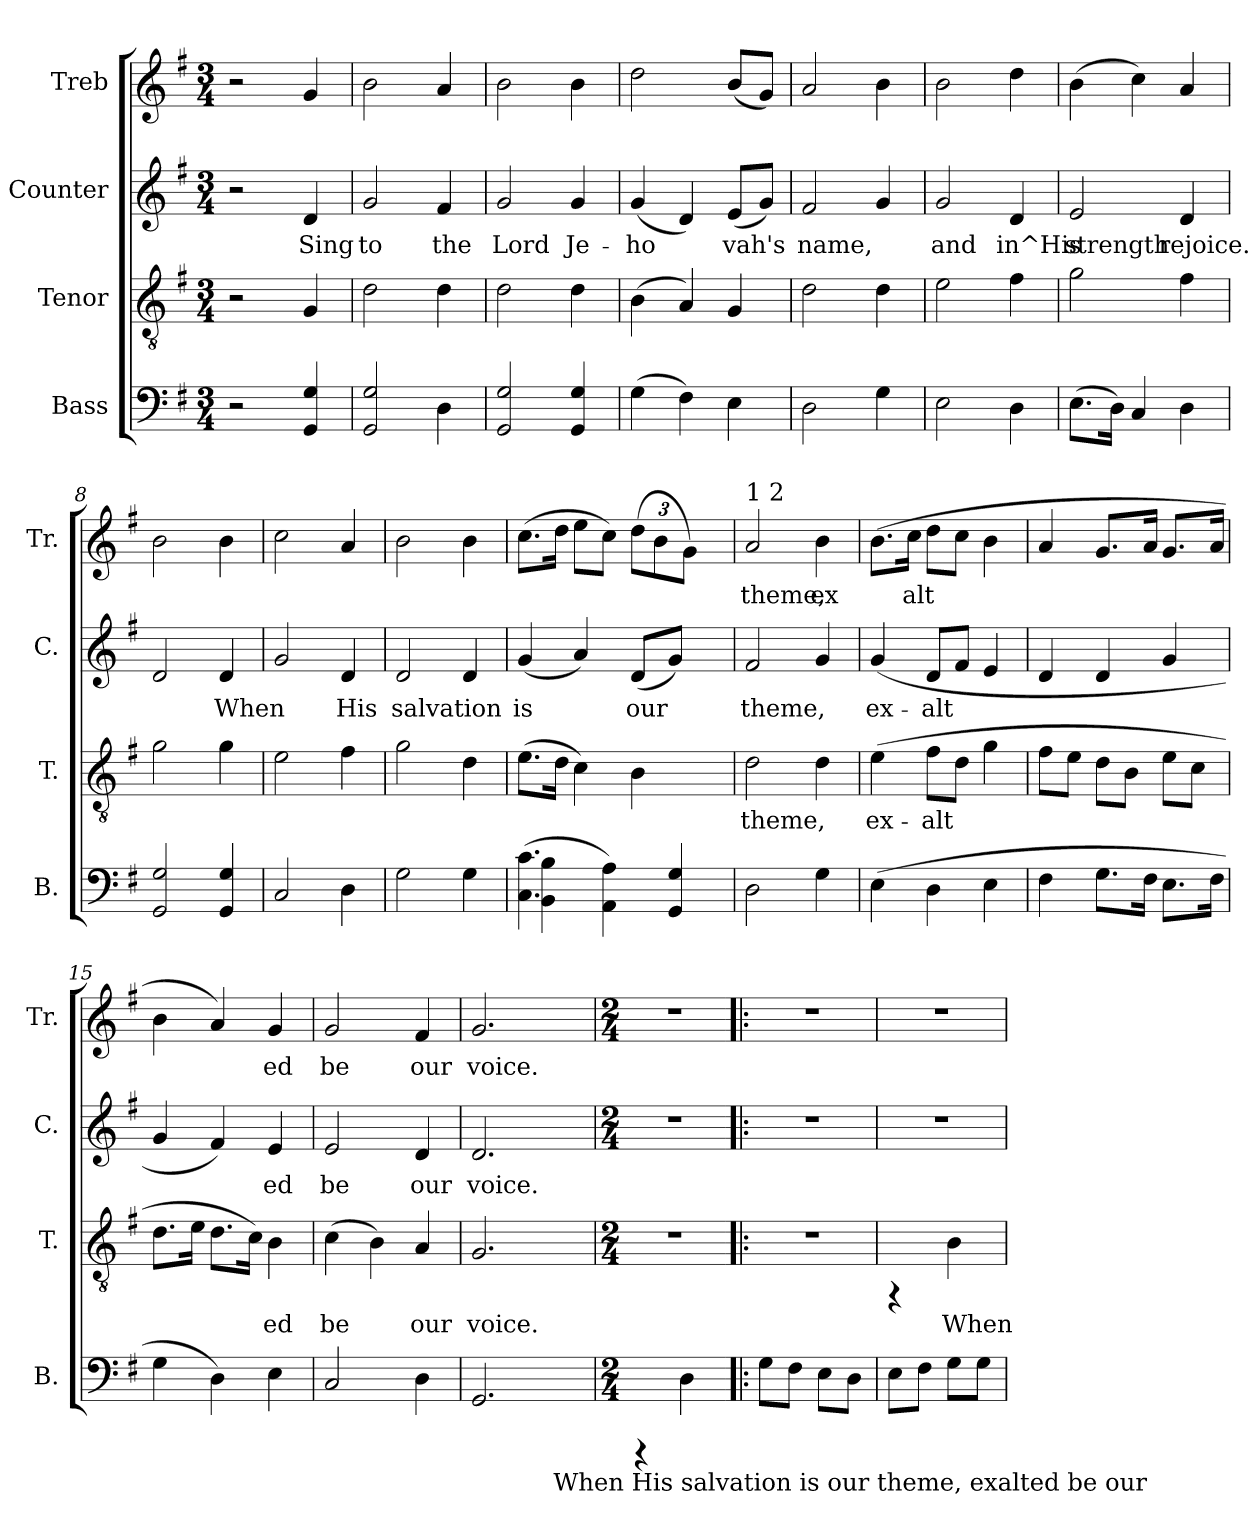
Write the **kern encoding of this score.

**kern	**text	**kern	**text	**kern	**text	**kern	**text
*part4	*part4	*part3	*part3	*part2	*part2	*part1	*part1
*staff4	*staff4	*staff3	*staff3	*staff2	*staff2	*staff1	*staff1
*I"Bass	*	*I"Tenor	*	*I"Counter	*	*I"Treb	*
*I'B.	*	*I'T.	*	*I'C.	*	*I'Tr.	*
!!LO:PB:g=z
*stria5	*	*stria5	*	*stria5	*	*stria5	*
*clefF4	*	*clefGv2	*	*clefG2	*	*clefG2	*
*k[f#]	*	*k[f#]	*	*k[f#]	*	*k[f#]	*
*G:	*	*G:	*	*G:	*	*G:	*
*M3/4	*	*M3/4	*	*M3/4	*	*M3/4	*
=1	=1	=1	=1	=1	=1	=1	=1
2r	.	2r	.	2r	.	2r	.
!	!LO:LY:b	!	!LO:LY:b	!	!LO:LY:b:cj	!	!LO:LY:b:cj
4G/ 4GG/	.	4G/	.	4d/	Sing	4g/	.
=2	=2	=2	=2	=2	=2	=2	=2
!	!LO:LY:b	!	!LO:LY:b	!	!LO:LY:b:cj	!	!LO:LY:b:cj
2G/ 2GG/	.	2d\	.	2g/	to	2b\	.
!	!LO:LY:b	!	!LO:LY:b	!	!LO:LY:b:cj	!	!LO:LY:b:cj
4D\	.	4d\	.	4f#/	the	4a/	.
=3	=3	=3	=3	=3	=3	=3	=3
!	!LO:LY:b	!	!LO:LY:b	!	!LO:LY:b:cj	!	!LO:LY:b:cj
2G/ 2GG/	.	2d\	.	2g/	Lord	2b\	.
!	!LO:LY:b	!	!LO:LY:b	!	!LO:LY:b:cj	!	!LO:LY:b:cj
4G/ 4GG/	.	4d\	.	4g/	Je-	4b\	.
=4	=4	=4	=4	=4	=4	=4	=4
!	!LO:LY:b	!	!LO:LY:b	!	!LO:LY:b:cj	!	!LO:LY:b:cj
(>4G\	.	(>4B\	.	(<4g/	-ho-	2dd\	.
!	!LO:LY:b	!	!LO:LY:b	!	!LO:LY:b:cj	!	!
4F#\)	.	4A/)	.	4d/)	--	.	.
!	!LO:LY:b	!	!LO:LY:b	!	!LO:LY:b:cj	!	!LO:LY:b:cj
4E\	.	4G/	.	(<8e/L	-vah's	(<8b/L	.
!	!	!	!	!	!LO:LY:b:cj	!	!LO:LY:b:cj
.	.	.	.	8g/J)	.	8g/J)	.
=5	=5	=5	=5	=5	=5	=5	=5
!	!LO:LY:b	!	!LO:LY:b	!	!LO:LY:b:cj	!	!LO:LY:b:cj
2D\	.	2d\	.	2f#/	name,	2a/	.
!	!LO:LY:b	!	!LO:LY:b	!	!LO:LY:b:cj	!	!LO:LY:b:cj
4G\	.	4d\	.	4g/	.	4b\	.
=6	=6	=6	=6	=6	=6	=6	=6
!	!LO:LY:b	!	!LO:LY:b	!	!LO:LY:b:cj	!	!LO:LY:b:cj
2E\	.	2e\	.	2g/	and	2b\	.
!	!LO:LY:b	!	!LO:LY:b	!	!LO:LY:b:cj	!	!LO:LY:b:cj
4D\	.	4f#\	.	4d/	in^His	4dd\	.
=7	=7	=7	=7	=7	=7	=7	=7
!	!LO:LY:b	!	!LO:LY:b	!	!LO:LY:b:cj	!	!LO:LY:b:cj
(>8.E\L	.	2g\	.	2e/	strength	(>4b\	.
!	!LO:LY:b	!	!	!	!	!	!
16D\J)	.	.	.	.	.	.	.
!	!LO:LY:b	!	!	!	!	!	!LO:LY:b:cj
4C/	.	.	.	.	.	4cc\)	.
!	!LO:LY:b	!	!LO:LY:b	!	!LO:LY:b:cj	!	!LO:LY:b:cj
4D\	.	4f#\	.	4d/	rejoice.	4a/	.
=8	=8	=8	=8	=8	=8	=8	=8
!	!LO:LY:b	!	!LO:LY:b	!	!LO:LY:b:cj	!	!LO:LY:b:cj
2G/ 2GG/	.	2g\	.	2d/	.	2b\	.
!	!LO:LY:b	!	!LO:LY:b	!	!LO:LY:b:cj	!	!LO:LY:b:cj
4G/ 4GG/	.	4g\	.	4d/	When	4b\	.
=9	=9	=9	=9	=9	=9	=9	=9
!	!LO:LY:b	!	!LO:LY:b	!	!LO:LY:b:cj	!	!LO:LY:b:cj
2C/	.	2e\	.	2g/	.	2cc\	.
!	!LO:LY:b	!	!LO:LY:b	!	!LO:LY:b:cj	!	!LO:LY:b:cj
4D\	.	4f#\	.	4d/	His	4a/	.
=10	=10	=10	=10	=10	=10	=10	=10
!	!LO:LY:b	!	!LO:LY:b	!	!LO:LY:b:cj	!	!LO:LY:b:cj
2G\	.	2g\	.	2d/	salvation	2b\	.
!	!LO:LY:b	!	!LO:LY:b	!	!LO:LY:b:cj	!	!LO:LY:b:cj
4G\	.	4d\	.	4d/	.	4b\	.
=11	=11	=11	=11	=11	=11	=11	=11
*^	*	*	*	*	*	*	*
!	!	!LO:LY:b	!	!LO:LY:b	!	!LO:LY:b:cj	!	!LO:LY:b:cj
(>4.c\ 4.C\	4B\ 4BB\	.	(>8.e\L	.	(<4g/	is	(>8.cc\L	.
!	!	!	!	!LO:LY:b	!	!	!	!LO:LY:b:cj
.	.	.	16d\J	.	.	.	16dd\J	.
!	!	!	!	!LO:LY:b	!	!LO:LY:b:cj	!	!LO:LY:b:cj
.	2ryy	.	4c\)	.	4a/)	.	8ee\L	.
!	!	!LO:LY:b	!	!	!	!	!	!LO:LY:b:cj
4A\ 4AA\)	.	.	.	.	.	.	8cc\J)	.
!	!	!	!	!LO:LY:b	!	!LO:LY:b:cj	!	!
*	*	*	*	*	*	*	*Xbrackettup	*
!	!	!	!	!	!	!	!	!LO:LY:b:cj
.	.	.	4B\	.	(<8d/L	our	(>12dd\L	.
!	!	!	!	!	!	!	!	!LO:LY:b:cj
.	.	.	.	.	.	.	12b\	.
!	!	!LO:LY:b	!	!	!	!LO:LY:b:cj	!	!
4G/ 4GG/	.	.	.	.	8g/J)	.	.	.
!	!	!	!	!	!	!	!	!LO:LY:b:cj
.	.	.	.	.	.	.	12g\J)	.
.	8ryy	.	8ryy	.	8ryy	.	8ryy	.
!!LO:LB:g=z
=12	=12	=12	=12	=12	=12	=12	=12	=12
!	!	!	!	!	!	!	!LO:TX:a:t=1 2	!
!	!	!LO:LY:b	!	!LO:LY:b	!	!LO:LY:b:cj	!	!LO:LY:b:cj
*v	*v	*	*	*	*	*	*	*
2D\	.	2d\	theme,	2f#/	theme,	2a/	theme,
!	!LO:LY:b	!	!LO:LY:b	!	!LO:LY:b:cj	!	!LO:LY:b:cj
4G\	.	4d\	.	4g/	.	4b\	ex-
=13	=13	=13	=13	=13	=13	=13	=13
!	!LO:LY:b	!	!LO:LY:b	!	!LO:LY:b:cj	!	!LO:LY:b:cj
(>4E\	.	(>4e\	ex-	(<4g/	ex-	(>8.b\L	--
!	!	!	!	!	!	!	!LO:LY:b:cj
.	.	.	.	.	.	16cc\J	-alt-
!	!LO:LY:b	!	!LO:LY:b	!	!LO:LY:b:cj	!	!LO:LY:b:cj
4D\	.	8f#\L	-alt-	8d/L	-alt-	8dd\L	--
!	!	!	!LO:LY:b	!	!LO:LY:b:cj	!	!LO:LY:b:cj
.	.	8d\J	--	8f#/J	--	8cc\J	--
!	!LO:LY:b	!	!LO:LY:b	!	!LO:LY:b:cj	!	!LO:LY:b:cj
4E\	.	4g\	--	4e/	--	4b\	--
=14	=14	=14	=14	=14	=14	=14	=14
!	!LO:LY:b	!	!LO:LY:b	!	!LO:LY:b:cj	!	!LO:LY:b:cj
4F#\	.	8f#\L	--	4d/	--	4a/	--
!	!	!	!LO:LY:b	!	!	!	!
.	.	8e\J	--	.	.	.	.
!	!LO:LY:b	!	!LO:LY:b	!	!LO:LY:b:cj	!	!LO:LY:b:cj
8.G\L	.	8d\L	--	4d/	--	8.g/L	--
!	!	!	!LO:LY:b	!	!	!	!
.	.	8B\J	--	.	.	.	.
!	!LO:LY:b	!	!	!	!	!	!LO:LY:b:cj
16F#\J	.	.	.	.	.	16a/J	--
!	!LO:LY:b	!	!LO:LY:b	!	!LO:LY:b:cj	!	!LO:LY:b:cj
8.E\L	.	8e\L	--	4g/	--	8.g/L	--
!	!	!	!LO:LY:b	!	!	!	!
.	.	8c\J	--	.	.	.	.
!	!LO:LY:b	!	!	!	!	!	!LO:LY:b:cj
16F#\J	.	.	.	.	.	16a/J	--
=15	=15	=15	=15	=15	=15	=15	=15
!	!LO:LY:b	!	!LO:LY:b	!	!LO:LY:b:cj	!	!LO:LY:b:cj
4G\	.	8.d\L	--	4g/	--	4b\	--
!	!	!	!LO:LY:b	!	!	!	!
.	.	16e\J	--	.	.	.	.
!	!LO:LY:b	!	!LO:LY:b	!	!LO:LY:b:cj	!	!LO:LY:b:cj
4D\)	.	8.d\L	--	4f#/)	--	4a/)	--
!	!	!	!LO:LY:b	!	!	!	!
.	.	16c\J)	--	.	.	.	.
!	!LO:LY:b	!	!LO:LY:b	!	!LO:LY:b:cj	!	!LO:LY:b:cj
4E\	.	4B\	-ed	4e/	-ed	4g/	-ed
=16	=16	=16	=16	=16	=16	=16	=16
!	!LO:LY:b	!	!LO:LY:b	!	!LO:LY:b:cj	!	!LO:LY:b:cj
2C/	.	(>4c\	be	2e/	be	2g/	be
!	!	!	!LO:LY:b	!	!	!	!
.	.	4B\)	.	.	.	.	.
!	!LO:LY:b	!	!LO:LY:b	!	!LO:LY:b:cj	!	!LO:LY:b:cj
4D\	.	4A/	our	4d/	our	4f#/	our
=17	=17	=17	=17	=17	=17	=17	=17
!	!LO:LY:b	!	!LO:LY:b	!	!LO:LY:b:cj	!	!LO:LY:b:cj
*^	*	*	*	*	*	*	*
2.GG/	2ryy	.	2.G/	voice.	2.d/	voice.	2.g/	voice.
.	32ryy	.	.	.	.	.	.	.
!	!LO:TX:b:t=When His salvation is our theme, exalted be our	!	!	!	!	!	!	!
.	8..ryy	.	.	.	.	.	.	.
*v	*v	*	*	*	*	*	*	*
=18	=18	=18	=18	=18	=18	=18	=18
*M2/4	*	*M2/4	*	*M2/4	*	*M2/4	*
4rCCC	.	2r	.	2r	.	2r	.
!	!LO:LY:b	!	!	!	!	!	!
4D\	.	.	.	.	.	.	.
=19!|:	=19!|:	=19!|:	=19!|:	=19!|:	=19!|:	=19!|:	=19!|:
!	!LO:LY:b	!	!	!	!	!	!
8G\L	.	2r	.	2r	.	2r	.
!	!LO:LY:b	!	!	!	!	!	!
8F#\J	.	.	.	.	.	.	.
!	!LO:LY:b	!	!	!	!	!	!
8E\L	.	.	.	.	.	.	.
!	!LO:LY:b	!	!	!	!	!	!
8D\J	.	.	.	.	.	.	.
=20	=20	=20	=20	=20	=20	=20	=20
!	!LO:LY:b	!	!	!	!	!	!
8E\L	.	4rFF	.	2r	.	2r	.
!	!LO:LY:b	!	!	!	!	!	!
8F#\J	.	.	.	.	.	.	.
!	!LO:LY:b	!	!LO:LY:b	!	!	!	!
8G\L	.	4B\	When	.	.	.	.
!	!LO:LY:b	!	!	!	!	!	!
8G\J	.	.	.	.	.	.	.
=	=	=	=	=	=	=	=
*-	*-	*-	*-	*-	*-	*-	*-
